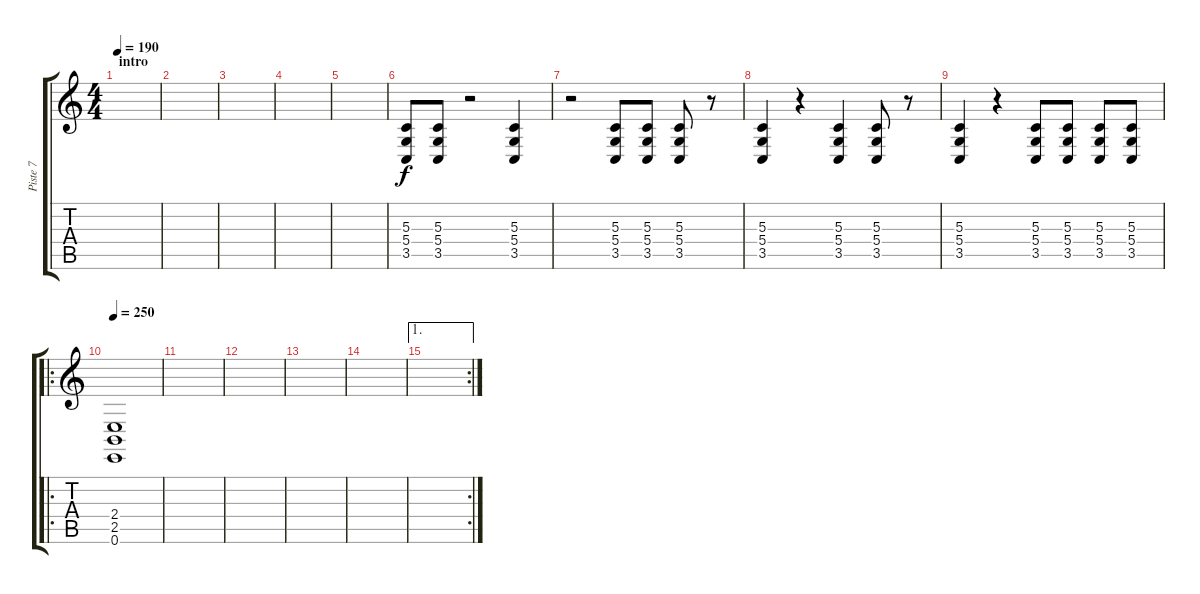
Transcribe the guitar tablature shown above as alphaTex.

\track ("Piste 7" "Piste 7") {instrument gunshot}
\staff {score tabs}
\tuning (E4 B3 G3 D3 A2 E2) {hide}
\ts (4 4)
\section ("" "intro")
\tempo 190
\tempo 120
\tempo 190
\clef g2
\ks c
|
|
|
|
|
(5.3 5.4 3.5).8 (5.3 5.4 3.5).8 r.2 (5.3 5.4 3.5).4 |
r.2 (5.3 5.4 3.5).8 (5.3 5.4 3.5).8 (5.3 5.4 3.5).8 r.8 |
(5.3 5.4 3.5).4 r.4 (5.3 5.4 3.5).4 (5.3 5.4 3.5).8 r.8 |
(5.3 5.4 3.5).4 r.4 (5.3 5.4 3.5).8 (5.3 5.4 3.5).8 (5.3 5.4 3.5).8 (5.3 5.4 3.5).8 |
\ro
\tempo 250
(2.4 2.5 0.6).1 |
|
|
|
|
\ae 1
\rc 2
